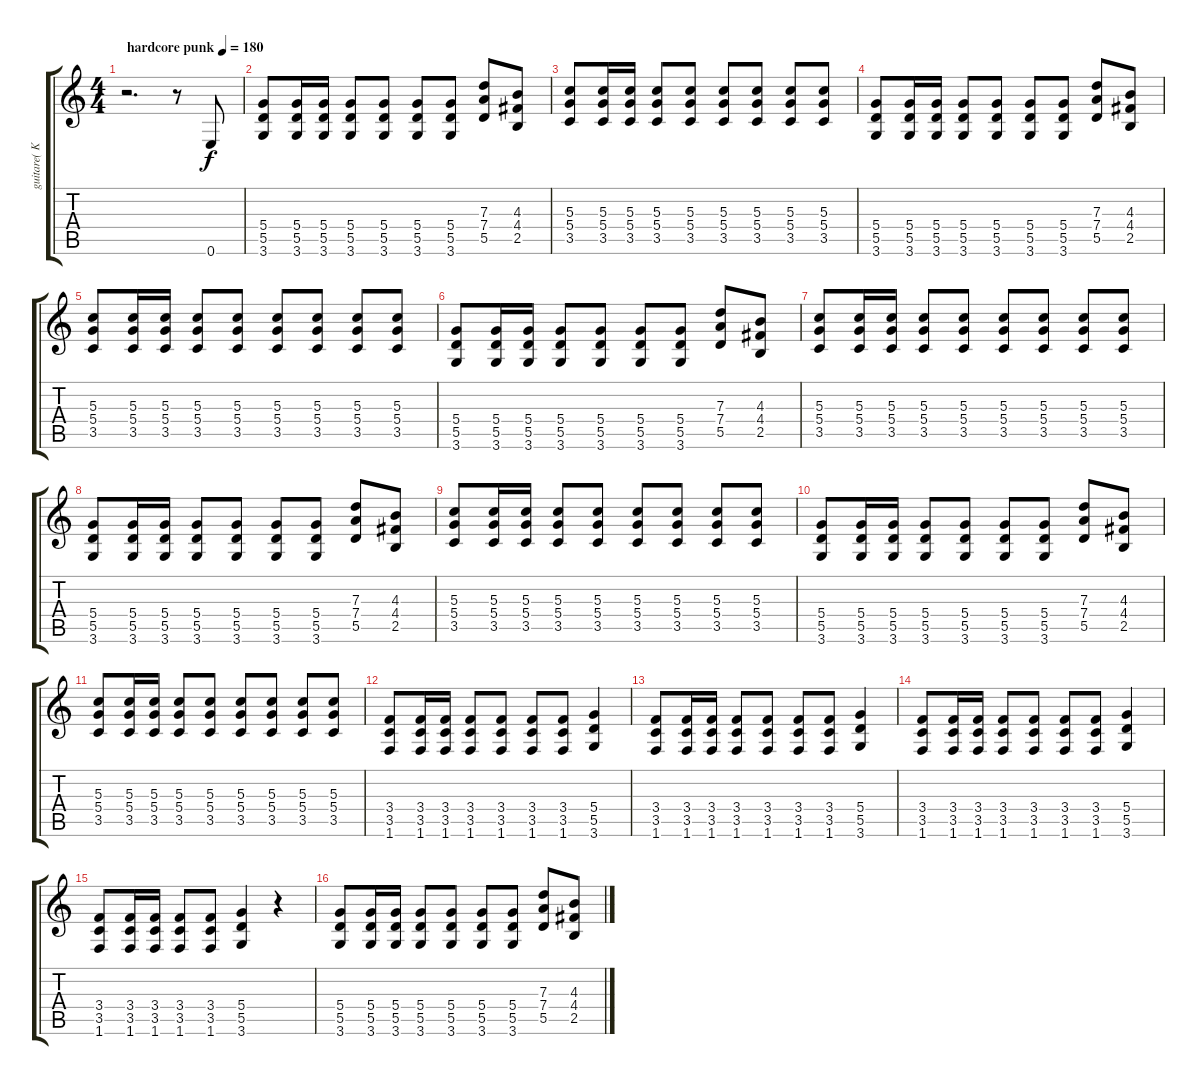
\track ("guitare( Kabula )" "guitare( K") {instrument distortionguitar}
\staff {score tabs}
\tuning (E4 B3 G3 D3 A2 E2) {hide}
\ts (4 4)
\tempo (180 "hardcore punk")
\clef g2
\ks c
r.2{d dy f instrument distortionguitar} r.8 0.6.8 |
(5.4 5.5 3.6).8 (5.4 5.5 3.6).16 (5.4 5.5 3.6).16 (5.4 5.5 3.6).8 (5.4 5.5 3.6).8 (5.4 5.5 3.6).8 (5.4 5.5 3.6).8 (7.3 7.4 5.5).8 (4.3 4.4 2.5).8 |
(5.3 5.4 3.5).8 (5.3 5.4 3.5).16 (5.3 5.4 3.5).16 (5.3 5.4 3.5).8 (5.3 5.4 3.5).8 (5.3 5.4 3.5).8 (5.3 5.4 3.5).8 (5.3 5.4 3.5).8 (5.3 5.4 3.5).8 |
(5.4 5.5 3.6).8 (5.4 5.5 3.6).16 (5.4 5.5 3.6).16 (5.4 5.5 3.6).8 (5.4 5.5 3.6).8 (5.4 5.5 3.6).8 (5.4 5.5 3.6).8 (7.3 7.4 5.5).8 (4.3 4.4 2.5).8 |
(5.3 5.4 3.5).8 (5.3 5.4 3.5).16 (5.3 5.4 3.5).16 (5.3 5.4 3.5).8 (5.3 5.4 3.5).8 (5.3 5.4 3.5).8 (5.3 5.4 3.5).8 (5.3 5.4 3.5).8 (5.3 5.4 3.5).8 |
(5.4 5.5 3.6).8 (5.4 5.5 3.6).16 (5.4 5.5 3.6).16 (5.4 5.5 3.6).8 (5.4 5.5 3.6).8 (5.4 5.5 3.6).8 (5.4 5.5 3.6).8 (7.3 7.4 5.5).8 (4.3 4.4 2.5).8 |
(5.3 5.4 3.5).8 (5.3 5.4 3.5).16 (5.3 5.4 3.5).16 (5.3 5.4 3.5).8 (5.3 5.4 3.5).8 (5.3 5.4 3.5).8 (5.3 5.4 3.5).8 (5.3 5.4 3.5).8 (5.3 5.4 3.5).8 |
(5.4 5.5 3.6).8 (5.4 5.5 3.6).16 (5.4 5.5 3.6).16 (5.4 5.5 3.6).8 (5.4 5.5 3.6).8 (5.4 5.5 3.6).8 (5.4 5.5 3.6).8 (7.3 7.4 5.5).8 (4.3 4.4 2.5).8 |
(5.3 5.4 3.5).8 (5.3 5.4 3.5).16 (5.3 5.4 3.5).16 (5.3 5.4 3.5).8 (5.3 5.4 3.5).8 (5.3 5.4 3.5).8 (5.3 5.4 3.5).8 (5.3 5.4 3.5).8 (5.3 5.4 3.5).8 |
(5.4 5.5 3.6).8 (5.4 5.5 3.6).16 (5.4 5.5 3.6).16 (5.4 5.5 3.6).8 (5.4 5.5 3.6).8 (5.4 5.5 3.6).8 (5.4 5.5 3.6).8 (7.3 7.4 5.5).8 (4.3 4.4 2.5).8 |
(5.3 5.4 3.5).8 (5.3 5.4 3.5).16 (5.3 5.4 3.5).16 (5.3 5.4 3.5).8 (5.3 5.4 3.5).8 (5.3 5.4 3.5).8 (5.3 5.4 3.5).8 (5.3 5.4 3.5).8 (5.3 5.4 3.5).8 |
(3.4 3.5 1.6).8 (3.4 3.5 1.6).16 (3.4 3.5 1.6).16 (3.4 3.5 1.6).8 (3.4 3.5 1.6).8 (3.4 3.5 1.6).8 (3.4 3.5 1.6).8 (5.4 5.5 3.6).4 |
(3.4 3.5 1.6).8 (3.4 3.5 1.6).16 (3.4 3.5 1.6).16 (3.4 3.5 1.6).8 (3.4 3.5 1.6).8 (3.4 3.5 1.6).8 (3.4 3.5 1.6).8 (5.4 5.5 3.6).4 |
(3.4 3.5 1.6).8 (3.4 3.5 1.6).16 (3.4 3.5 1.6).16 (3.4 3.5 1.6).8 (3.4 3.5 1.6).8 (3.4 3.5 1.6).8 (3.4 3.5 1.6).8 (5.4 5.5 3.6).4 |
(3.4 3.5 1.6).8 (3.4 3.5 1.6).16 (3.4 3.5 1.6).16 (3.4 3.5 1.6).8 (3.4 3.5 1.6).8 (5.4 5.5 3.6).4 r.4 |
(5.4 5.5 3.6).8 (5.4 5.5 3.6).16 (5.4 5.5 3.6).16 (5.4 5.5 3.6).8 (5.4 5.5 3.6).8 (5.4 5.5 3.6).8 (5.4 5.5 3.6).8 (7.3 7.4 5.5).8 (4.3 4.4 2.5).8
